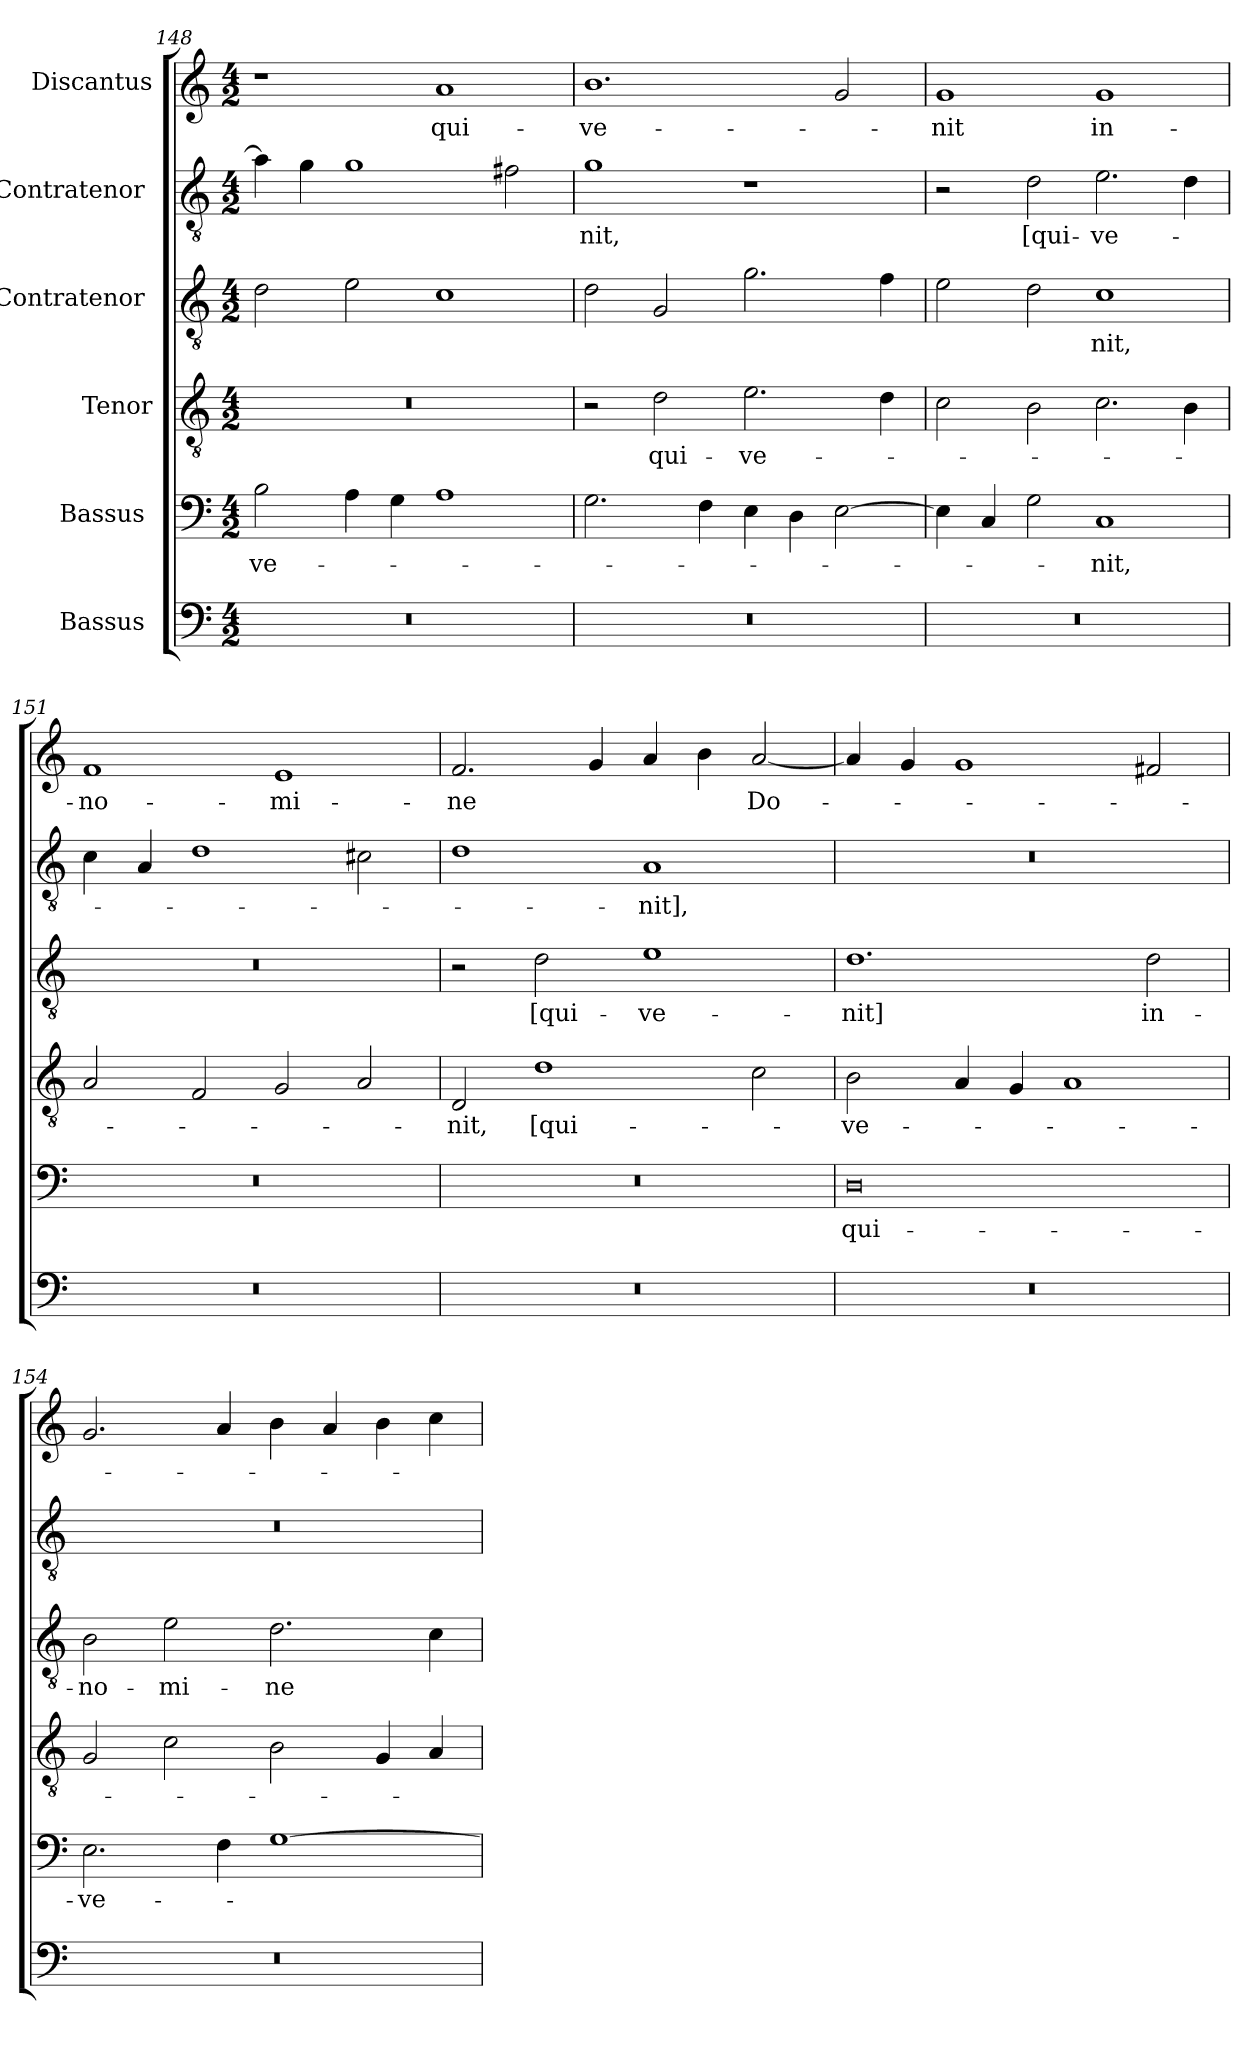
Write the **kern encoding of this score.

**kern	**kern	**text	**kern	**text	**kern	**text	**kern	**text	**kern	**text
*part6	*part5	*part5	*part4	*part4	*part3	*part3	*part2	*part2	*part1	*part1
*staff6	*staff5	*staff5	*staff4	*staff4	*staff3	*staff3	*staff2	*staff2	*staff1	*staff1
*I"Bassus [2]	*I"Bassus [1]	*	*I"Tenor	*	*I"Contratenor [2]	*	*I"Contratenor [1]	*	*I"Discantus	*
*clefF4	*clefF4	*	*clefGv2	*	*clefGv2	*	*clefGv2	*	*clefG2	*
*k[]	*k[]	*	*k[]	*	*k[]	*	*k[]	*	*k[]	*
*M4/2	*M4/2	*	*M4/2	*	*M4/2	*	*M4/2	*	*M4/2	*
=148	=148	=148	=148	=148	=148	=148	=148	=148	=148	=148
0r	2B\	ve-	0r	.	2d\	.	4a\]	.	1r	.
.	.	.	.	.	.	.	4g\	.	.	.
.	4A\	.	.	.	2e\	.	1g\	.	.	.
.	4G\	.	.	.	.	.	.	.	.	.
.	1A\	.	.	.	1c\	.	.	.	1a/	qui-
.	.	.	.	.	.	.	2f#X\	.	.	.
=149	=149	=149	=149	=149	=149	=149	=149	=149	=149	=149
0r	2.G\	.	2r	.	2d\	.	1g\	-nit,	1.b\	ve-
.	.	.	2d\	qui-	2G/	.	.	.	.	.
.	4F\	.	.	.	.	.	.	.	.	.
.	4E\	.	2.e\	ve-	2.g\	.	1r	.	.	.
.	4D\	.	.	.	.	.	.	.	.	.
.	[2E\	.	.	.	.	.	.	.	2g/	.
.	.	.	4d\	.	4f\	.	.	.	.	.
=150	=150	=150	=150	=150	=150	=150	=150	=150	=150	=150
0r	4E\]	.	2c\	.	2e\	.	2r	.	1g/	-nit
.	4C/	.	.	.	.	.	.	.	.	.
.	2G\	.	2B\	.	2d\	.	2d\	[qui-	.	.
.	1C/	-nit,	2.c\	.	1c\	-nit,	2.e\	ve-	1g/	in-
.	.	.	4B\	.	.	.	4d\	.	.	.
=151	=151	=151	=151	=151	=151	=151	=151	=151	=151	=151
0r	0r	.	2A/	.	0r	.	4c\	.	1f/	no-
.	.	.	.	.	.	.	4A/	.	.	.
.	.	.	2F/	.	.	.	1d\	.	.	.
.	.	.	2G/	.	.	.	.	.	1e/	-mi-
.	.	.	2A/	.	.	.	2c#X\	.	.	.
=152	=152	=152	=152	=152	=152	=152	=152	=152	=152	=152
0r	0r	.	2D/	-nit,	2r	.	1d\	.	2.f/	-ne
.	.	.	1d\	[qui-	2d\	[qui-	.	.	.	.
.	.	.	.	.	.	.	.	.	4g/	.
.	.	.	.	.	1e\	ve-	1A/	-nit],	4a/	.
.	.	.	.	.	.	.	.	.	4b\	.
.	.	.	2c\	.	.	.	.	.	[2a/	Do-
=153	=153	=153	=153	=153	=153	=153	=153	=153	=153	=153
0r	0D\	qui-	2B\	ve-	1.d\	-nit]	0r	.	4a/]	.
.	.	.	.	.	.	.	.	.	4g/	.
.	.	.	4A/	.	.	.	.	.	1g/	.
.	.	.	4G/	.	.	.	.	.	.	.
.	.	.	1A/	.	.	.	.	.	.	.
.	.	.	.	.	2d\	in-	.	.	2f#X/	.
=154	=154	=154	=154	=154	=154	=154	=154	=154	=154	=154
0r	2.E\	ve-	2G/	.	2B\	no-	0r	.	2.g/	.
.	.	.	2c\	.	2e\	-mi-	.	.	.	.
.	4F\	.	.	.	.	.	.	.	4a/	.
.	[1G\	.	2B\	.	2.d\	-ne	.	.	4b\	.
.	.	.	.	.	.	.	.	.	4a/	.
.	.	.	4G/	.	.	.	.	.	4b\	.
.	.	.	4A/	.	4c\	.	.	.	4cc\	.
=	=	=	=	=	=	=	=	=	=	=
*-	*-	*-	*-	*-	*-	*-	*-	*-	*-	*-
